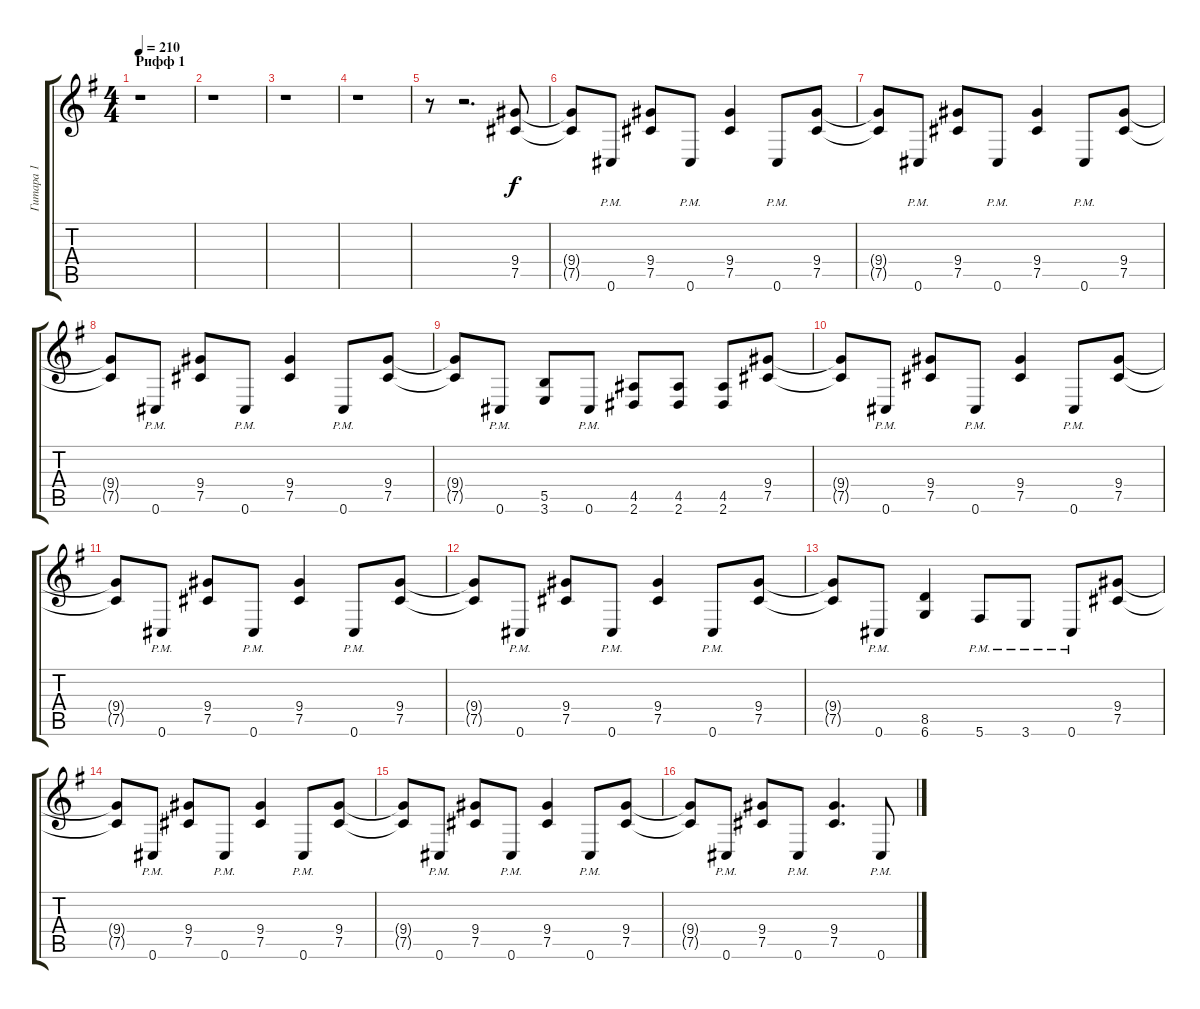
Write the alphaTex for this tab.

\track ("Гитара 1" "Гитара 1") {instrument distortionguitar}
\staff {score tabs}
\tuning (Db4 Ab3 E3 B2 Gb2 Db2) {hide}
\ts (4 4)
\section ("" "Рифф 1")
\tempo 210
\clef g2
\ks g
r.1{dy f instrument distortionguitar} |
r.1 |
r.1 |
r.1 |
r.8 r.2{d} (9.4 7.5).8 |
(9.4{t} 7.5{t}).8 0.6{pm}.8 (9.4 7.5).8 0.6{pm}.8 (9.4 7.5).4 0.6{pm}.8 (9.4 7.5).8 |
(9.4{t} 7.5{t}).8 0.6{pm}.8 (9.4 7.5).8 0.6{pm}.8 (9.4 7.5).4 0.6{pm}.8 (9.4 7.5).8 |
(9.4{t} 7.5{t}).8 0.6{pm}.8 (9.4 7.5).8 0.6{pm}.8 (9.4 7.5).4 0.6{pm}.8 (9.4 7.5).8 |
(9.4{t} 7.5{t}).8 0.6{pm}.8 (5.5 3.6).8 0.6{pm}.8 (4.5 2.6).8 (4.5 2.6).8 (4.5 2.6).8 (9.4 7.5).8 |
(9.4{t} 7.5{t}).8 0.6{pm}.8 (9.4 7.5).8 0.6{pm}.8 (9.4 7.5).4 0.6{pm}.8 (9.4 7.5).8 |
(9.4{t} 7.5{t}).8 0.6{pm}.8 (9.4 7.5).8 0.6{pm}.8 (9.4 7.5).4 0.6{pm}.8 (9.4 7.5).8 |
(9.4{t} 7.5{t}).8 0.6{pm}.8 (9.4 7.5).8 0.6{pm}.8 (9.4 7.5).4 0.6{pm}.8 (9.4 7.5).8 |
(9.4{t} 7.5{t}).8 0.6{pm}.8 (8.5 6.6).4 5.6{pm}.8 3.6{pm}.8 0.6{pm}.8 (9.4 7.5).8 |
(9.4{t} 7.5{t}).8 0.6{pm}.8 (9.4 7.5).8 0.6{pm}.8 (9.4 7.5).4 0.6{pm}.8 (9.4 7.5).8 |
(9.4{t} 7.5{t}).8 0.6{pm}.8 (9.4 7.5).8 0.6{pm}.8 (9.4 7.5).4 0.6{pm}.8 (9.4 7.5).8 |
(9.4{t} 7.5{t}).8 0.6{pm}.8 (9.4 7.5).8 0.6{pm}.8 (9.4 7.5).4{d} 0.6{pm}.8
